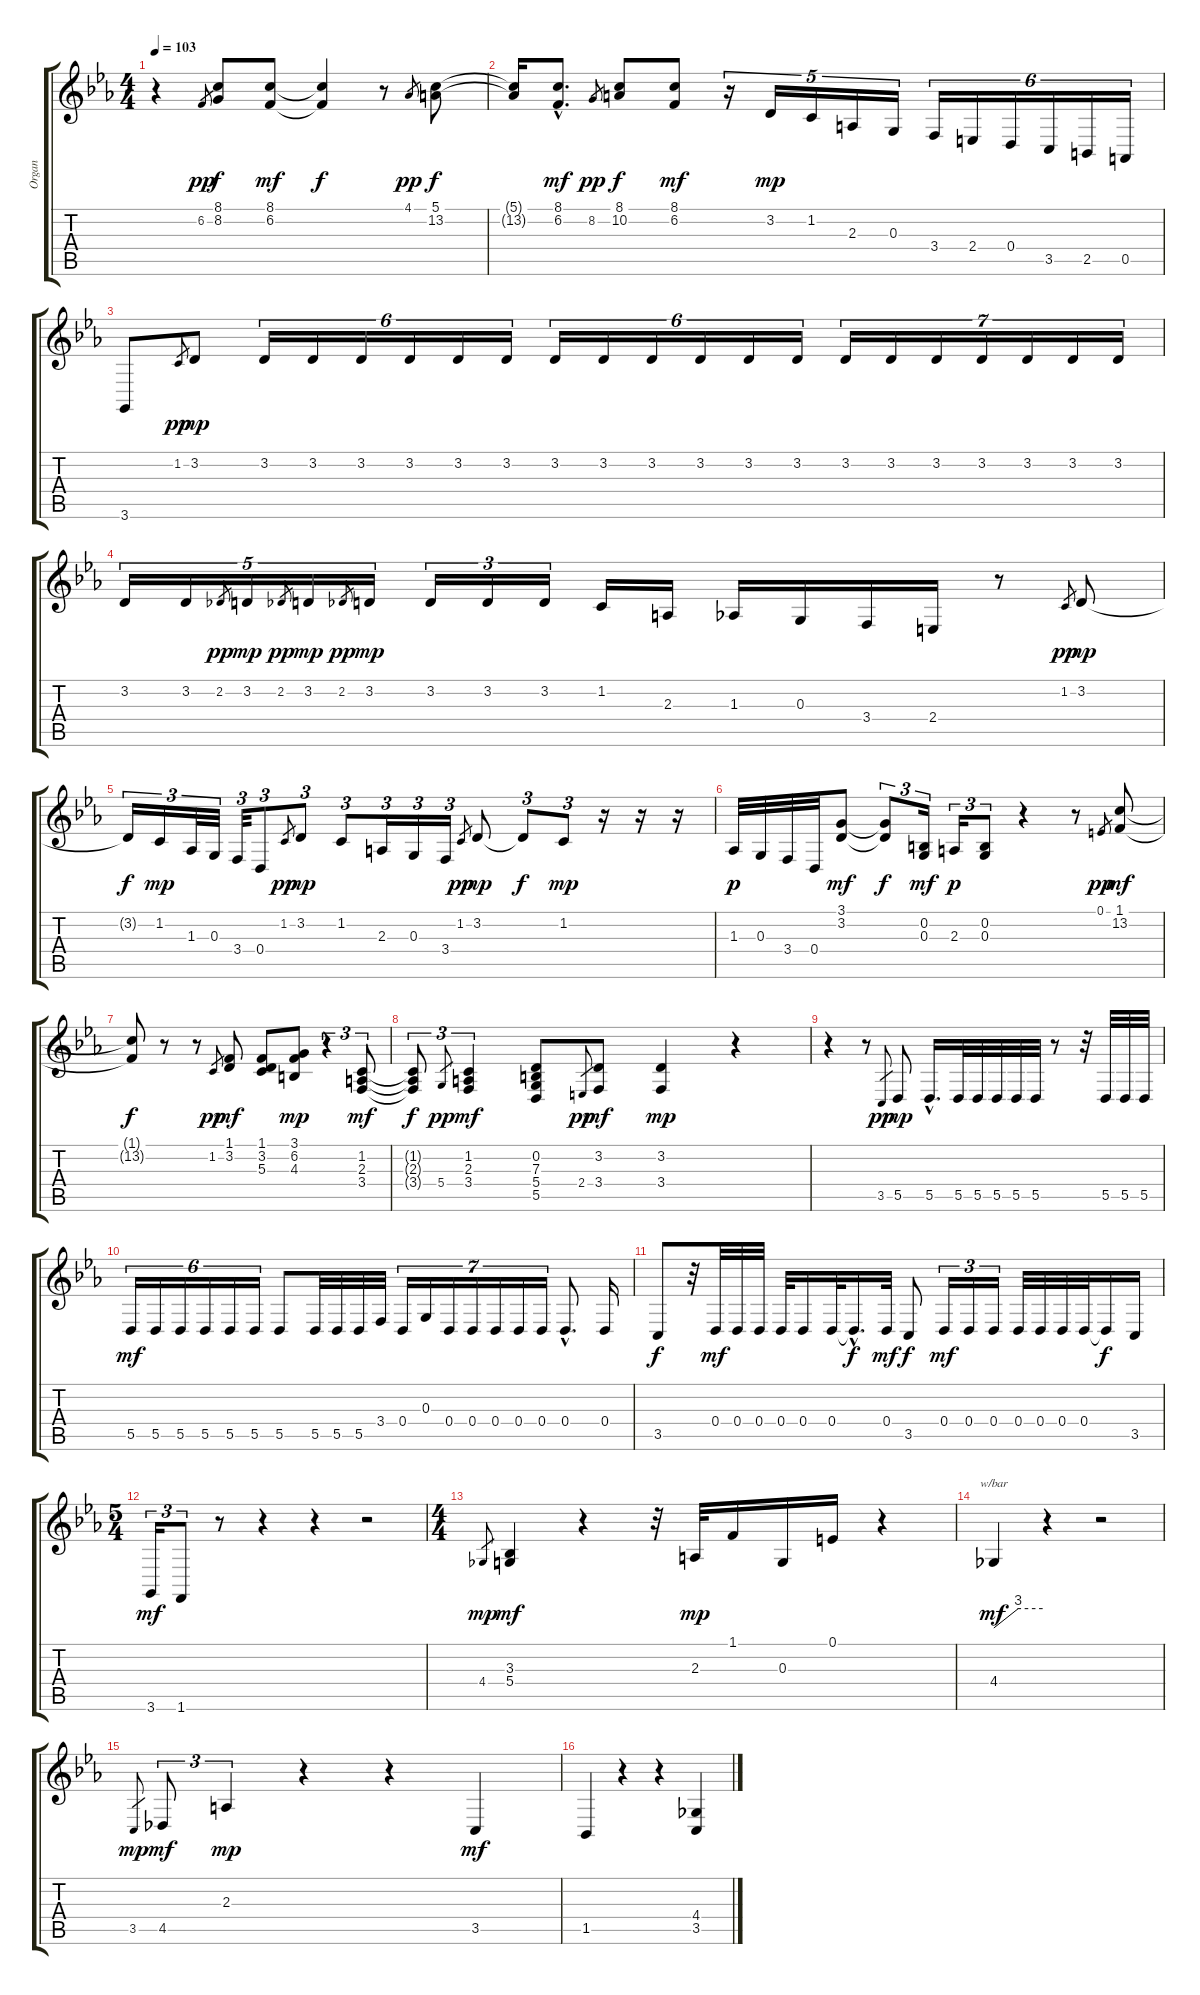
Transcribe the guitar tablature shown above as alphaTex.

\track ("Organ" "Organ") {instrument drawbarorgan}
\staff {score tabs}
\tuning (E4 B3 G3 D3 A2 E2) {hide}
\ts (4 4)
\tempo 103
\clef g2
\ks eb
r.4{dy mf} 6.2.8{gr dy pp} (8.1 8.2).8{dy f} (8.1 6.2).8{dy mf} (8.1{t} 6.2{t}).4{dy f} r.8 4.1.8{gr dy pp} (5.1 13.2).8{dy f} |
(5.1{t} 13.2{t}).16 (8.1{hac} 6.2{hac}).8{d dy mf} 8.2.8{gr dy pp} (8.1 10.2).8{dy f} (8.1 6.2).8{dy mf} r.16{tu (5 4)} 3.2.16{tu (5 4) dy mp} 1.2.16{tu (5 4)} 2.3.16{tu (5 4)} 0.3.16{tu (5 4)} 3.4.16{tu (6 4)} 2.4.16{tu (6 4)} 0.4.16{tu (6 4)} 3.5.16{tu (6 4)} 2.5.16{tu (6 4)} 0.5.16{tu (6 4)} |
3.6.8 1.2.8{gr dy pp} 3.2.8{dy mp} 3.2.16{tu (6 4)} 3.2.16{tu (6 4)} 3.2.16{tu (6 4)} 3.2.16{tu (6 4)} 3.2.16{tu (6 4)} 3.2.16{tu (6 4)} 3.2.16{tu (6 4)} 3.2.16{tu (6 4)} 3.2.16{tu (6 4)} 3.2.16{tu (6 4)} 3.2.16{tu (6 4)} 3.2.16{tu (6 4)} 3.2.16{tu (7 4)} 3.2.16{tu (7 4)} 3.2.16{tu (7 4)} 3.2.16{tu (7 4)} 3.2.16{tu (7 4)} 3.2.16{tu (7 4)} 3.2.16{tu (7 4)} |
3.2.16{tu (5 4)} 3.2.16{tu (5 4)} 2.2.8{gr dy pp} 3.2.16{tu (5 4) dy mp} 2.2.8{gr dy pp} 3.2.16{tu (5 4) dy mp} 2.2.8{gr dy pp} 3.2.16{tu (5 4) dy mp} 3.2.16{tu (3 2)} 3.2.16{tu (3 2)} 3.2.16{tu (3 2)} 1.2.16 2.3.16 1.3.16 0.3.16 3.4.16 2.4.16 r.8 1.2.8{gr dy pp} 3.2.8{dy mp} |
3.2{t}.16{tu (3 2) dy f} 1.2.16{tu (3 2) dy mp} 1.3.32{tu (3 2)} 0.3.32{tu (3 2)} 3.4.32{tu (3 2)} 0.4.8{tu (3 2)} 1.2.8{gr dy pp} 3.2.8{tu (3 2) dy mp} 1.2.8{tu (3 2)} 2.3.16{tu (3 2)} 0.3.16{tu (3 2)} 3.4.16{tu (3 2)} 1.2.8{gr dy pp} 3.2.8{dy mp} 3.2{t}.8{tu (3 2) dy f} 1.2.8{tu (3 2) dy mp} r.16 r.16 r.16 |
1.3.32{dy p} 0.3.32 3.4.32 0.4.32 (3.1 3.2).8{dy mf} (3.1{t} 3.2{t}).8{tu (3 2) dy f} (0.2 0.3).16{tu (3 2) dy mf} 2.3.16{tu (3 2) dy p} (0.2 0.3).8{tu (3 2)} r.4 r.8 0.1.8{gr dy pp} (1.1 13.2).8{dy mf} |
(1.1{t} 13.2{t}).8{dy f} r.8 r.8 1.2.8{gr dy pp} (1.1 3.2).8{dy mf} (1.1 3.2 5.3).8 (3.1 6.2 4.3).8{dy mp} r.4{tu (3 2)} (1.2 2.3 3.4).8{tu (3 2) dy mf} |
(1.2{t} 2.3{t} 3.4{t}).8{tu (3 2) dy f} 5.4.8{gr dy pp} (1.2 2.3 3.4).4{tu (3 2) dy mf} (0.2 7.3 5.4 5.5).8 2.4.8{gr dy pp} (3.2 3.4).8{dy mf} (3.2 3.4).4{dy mp} r.4 |
r.4 r.8 3.5.8{gr dy pp} 5.5.8{dy mp} 5.5{hac}.16{d} 5.5.32 5.5.32 5.5.32 5.5.32 5.5.32 r.8 r.32 5.5.32 5.5.32 5.5.32 |
5.5.16{tu (6 4) dy mf} 5.5.16{tu (6 4)} 5.5.16{tu (6 4)} 5.5.16{tu (6 4)} 5.5.16{tu (6 4)} 5.5.16{tu (6 4)} 5.5.8 5.5.32 5.5.32 5.5.32 3.4.32 0.4.16{tu (7 4)} 0.3.16{tu (7 4)} 0.4.16{tu (7 4)} 0.4.16{tu (7 4)} 0.4.16{tu (7 4)} 0.4.16{tu (7 4)} 0.4.16{tu (7 4)} 0.4{hac}.8{d} 0.4.16 |
3.5.8{dy f} r.32 0.4.32{dy mf} 0.4.32 0.4.32 0.4.32 0.4.16 0.4.32 0.4{hac t}.16{d dy f} 0.4.32{dy mf} 3.5.8{dy f} 0.4.16{tu (3 2) dy mf} 0.4.16{tu (3 2)} 0.4.16{tu (3 2)} 0.4.32 0.4.32 0.4.32 0.4.32 0.4{t}.16{dy f} 3.5.16 |
\ts (5 4)
3.6.16{tu (3 2) dy mf} 1.6.8{tu (3 2)} r.8 r.4 r.4 r.2 |
\ts (4 4)
4.4.8{gr dy mp} (3.3 5.4).4{dy mf} r.4 r.32 2.3.32{dy mp} 1.1.16 0.3.16 0.1.16 r.4 |
4.4.4{tbe (custom default 0 0 30 12 60 12) dy mf} r.4 r.2 |
3.5.8{gr dy mp} 4.5.8{tu (3 2) dy mf} 2.3.4{tu (3 2) dy mp} r.4 r.4 3.5.4{dy mf} |
1.5.4 r.4 r.4 (4.4 3.5).4
